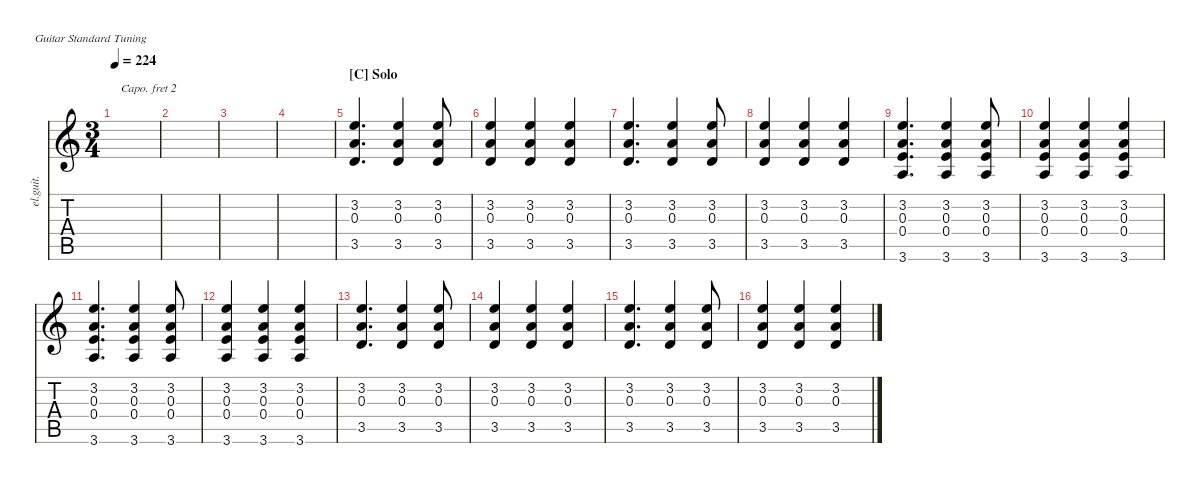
\defaultSystemsLayout 4
\hideDynamics
\bracketExtendMode nobrackets
\otherSystemsTrackNameOrientation horizontal
\track ("Clean Guitar" "el.guit.") {instrument electricguitarclean}
\staff {score tabs}
\capo 2
\tuning (E4 B3 G3 D3 A2 E2)
\ts (3 4)
\tempo 224
\clef g2
\ks c
|
|
|
|
\section ("C" "Solo")
(3.5 0.3 3.2).4{d beam Up} (3.5 0.3 3.2).4{beam Up} (3.5 0.3 3.2).8{beam Up} |
(3.5 0.3 3.2).4{beam Up} (3.5 0.3 3.2).4{beam Up} (3.5 0.3 3.2).4{beam Up} |
(3.5 0.3 3.2).4{d beam Up} (3.5 0.3 3.2).4{beam Up} (3.5 0.3 3.2).8{beam Up} |
(3.5 0.3 3.2).4{beam Up} (3.5 0.3 3.2).4{beam Up} (3.5 0.3 3.2).4{beam Up} |
(3.2 0.3 3.6 0.4).4{d beam Up} (3.6 3.2 0.3 0.4).4{beam Up} (3.6 3.2 0.3 0.4).8{beam Up} |
(3.6 3.2 0.3 0.4).4{beam Up} (3.6 3.2 0.3 0.4).4{beam Up} (3.6 3.2 0.3 0.4).4{beam Up} |
(3.2 0.3 3.6 0.4).4{d beam Up} (3.6 3.2 0.3 0.4).4{beam Up} (3.6 3.2 0.3 0.4).8{beam Up} |
(3.6 3.2 0.3 0.4).4{beam Up} (3.6 3.2 0.3 0.4).4{beam Up} (3.6 3.2 0.3 0.4).4{beam Up} |
(3.5 0.3 3.2).4{d beam Up} (3.5 0.3 3.2).4{beam Up} (3.5 0.3 3.2).8{beam Up} |
(3.5 0.3 3.2).4{beam Up} (3.5 0.3 3.2).4{beam Up} (3.5 0.3 3.2).4{beam Up} |
(3.5 0.3 3.2).4{d beam Up} (3.5 0.3 3.2).4{beam Up} (3.5 0.3 3.2).8{beam Up} |
(3.5 0.3 3.2).4{beam Up} (3.5 0.3 3.2).4{beam Up} (3.5 0.3 3.2).4{beam Up}
